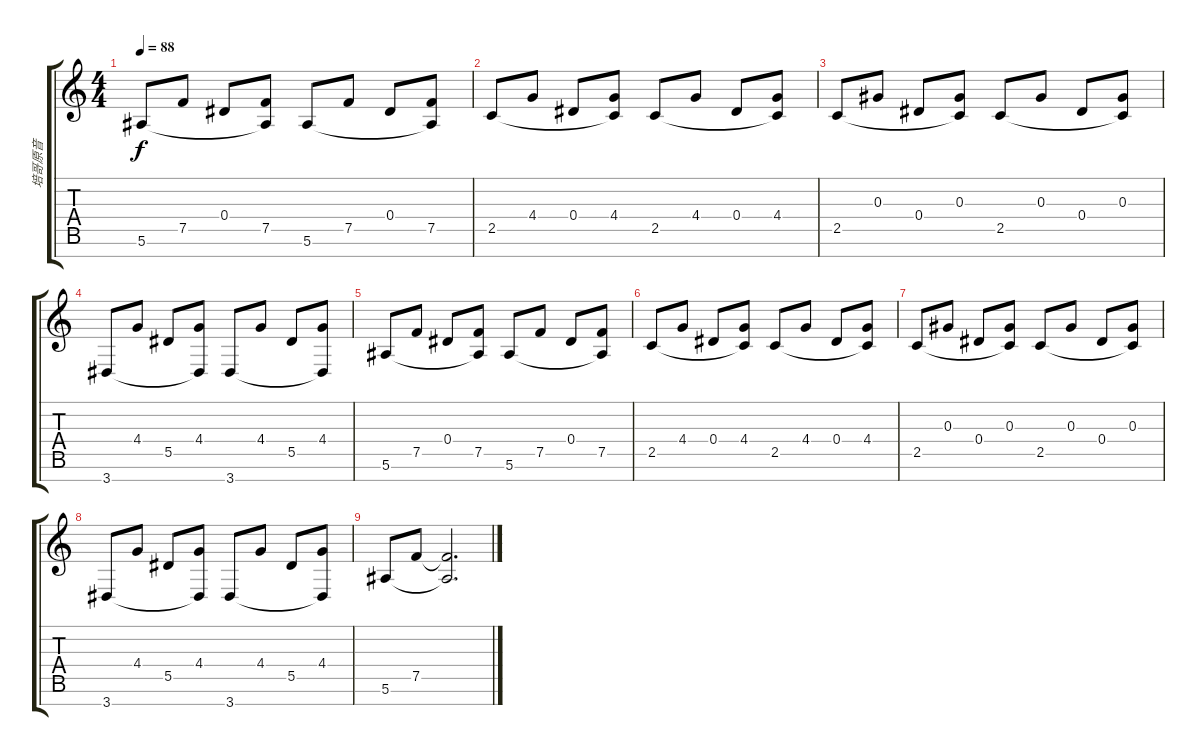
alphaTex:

\track ("培哥原音" "培哥原音") {instrument acousticguitarnylon}
\staff {score tabs}
\tuning (F4 C4 Ab3 Eb3 Bb2 F2 C2) {hide}
\ts (4 4)
\tempo 88
\clef g2
\ks c
5.6.8{dy f} 7.5.8 0.4.8 (7.5 5.6{t}).8 5.6.8 7.5.8 0.4.8 (7.5 5.6{t}).8 |
2.5.8 4.4.8 0.4.8 (4.4 2.5{t}).8 2.5.8 4.4.8 0.4.8 (4.4 2.5{t}).8 |
2.5.8 0.3.8 0.4.8 (0.3 2.5{t}).8 2.5.8 0.3.8 0.4.8 (0.3 2.5{t}).8 |
3.7.8 4.4.8 5.5.8 (4.4 3.7{t}).8 3.7.8 4.4.8 5.5.8 (4.4 3.7{t}).8 |
5.6.8 7.5.8 0.4.8 (7.5 5.6{t}).8 5.6.8 7.5.8 0.4.8 (7.5 5.6{t}).8 |
2.5.8 4.4.8 0.4.8 (4.4 2.5{t}).8 2.5.8 4.4.8 0.4.8 (4.4 2.5{t}).8 |
2.5.8 0.3.8 0.4.8 (0.3 2.5{t}).8 2.5.8 0.3.8 0.4.8 (0.3 2.5{t}).8 |
3.7.8 4.4.8 5.5.8 (4.4 3.7{t}).8 3.7.8 4.4.8 5.5.8 (4.4 3.7{t}).8 |
5.6.8 7.5.8 (7.5{t} 5.6{t}).2{d}
